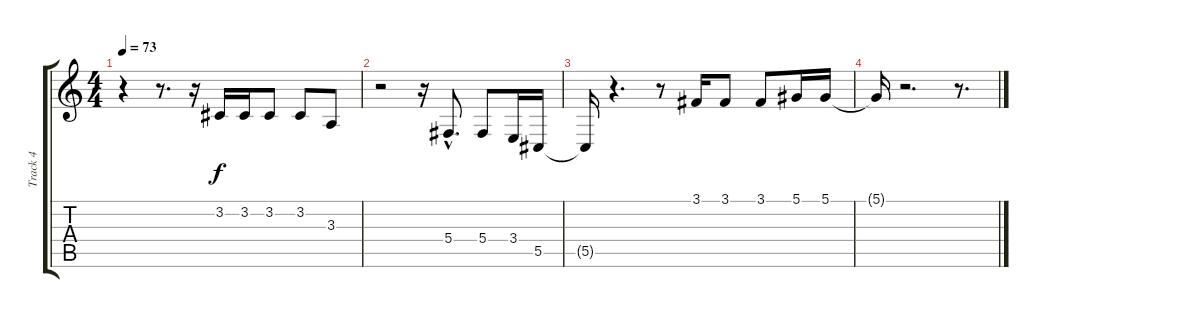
\track ("Track 4" "Track 4") {instrument oboe}
\staff {score tabs}
\tuning (Eb4 Bb3 Gb3 Db3 Ab2 Db2) {hide}
\ts (4 4)
\tempo 73
\clef g2
\ks c
r.4{dy f} r.8{d} r.16 3.2.16 3.2.16 3.2.8 3.2.8 3.3.8 |
r.2 r.16 5.4{hac}.8{d} 5.4.8 3.4.16 5.5.16 |
5.5{t}.16 r.4{d} r.8 3.1.16 3.1.8 3.1.8 5.1.16 5.1.16 |
5.1{t}.16 r.2{d} r.8{d}
